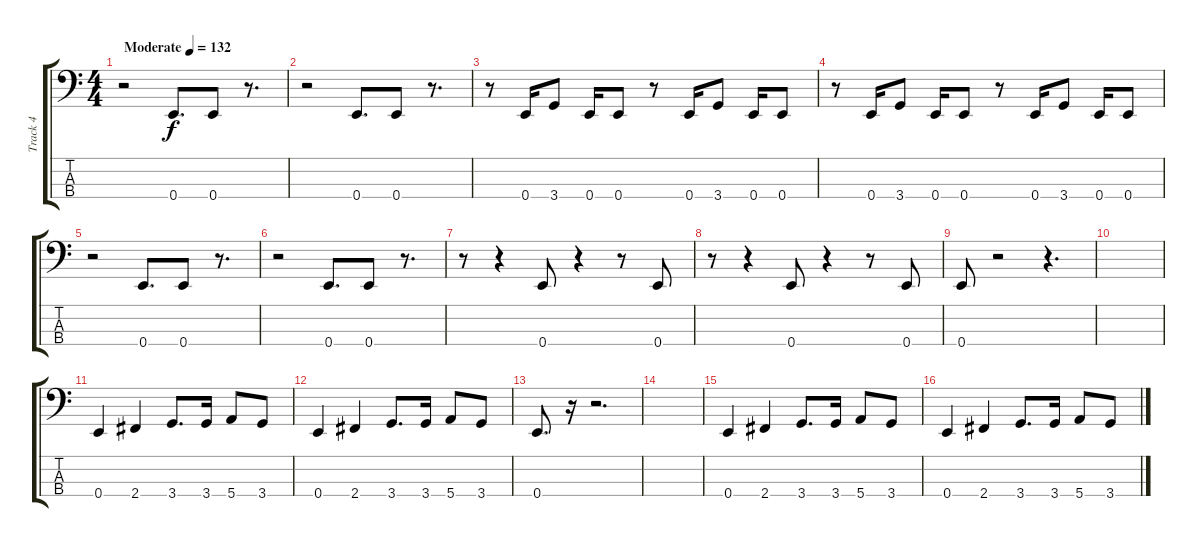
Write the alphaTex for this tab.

\track ("Track 4" "Track 4") {instrument electricbasspick}
\staff {score tabs}
\tuning (G2 D2 A1 E1) {hide}
\ts (4 4)
\tempo (132 "Moderate")
\clef f4
\ks c
r.2{dy f instrument electricbasspick} 0.4.8{d} 0.4.8 r.8{d} |
r.2 0.4.8{d} 0.4.8 r.8{d} |
r.8 0.4.16 3.4.8 0.4.16 0.4.8 r.8 0.4.16 3.4.8 0.4.16 0.4.8 |
r.8 0.4.16 3.4.8 0.4.16 0.4.8 r.8 0.4.16 3.4.8 0.4.16 0.4.8 |
r.2 0.4.8{d} 0.4.8 r.8{d} |
r.2 0.4.8{d} 0.4.8 r.8{d} |
r.8 r.4 0.4.8 r.4 r.8 0.4.8 |
r.8 r.4 0.4.8 r.4 r.8 0.4.8 |
0.4.8 r.2 r.4{d} |
|
0.4.4 2.4.4 3.4.8{d} 3.4.16 5.4.8 3.4.8 |
0.4.4 2.4.4 3.4.8{d} 3.4.16 5.4.8 3.4.8 |
0.4.8{d} r.16 r.2{d} |
|
0.4.4 2.4.4 3.4.8{d} 3.4.16 5.4.8 3.4.8 |
0.4.4 2.4.4 3.4.8{d} 3.4.16 5.4.8 3.4.8
